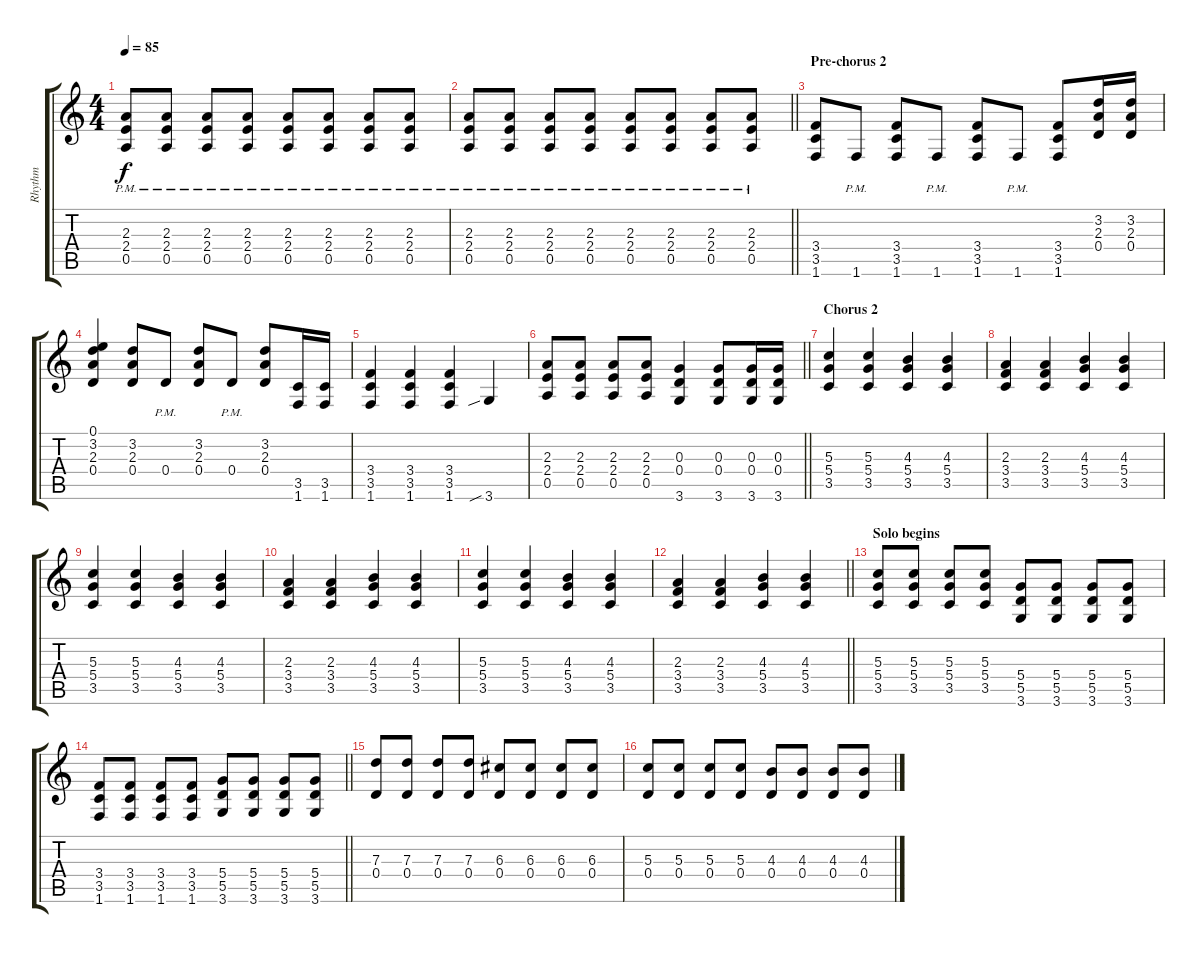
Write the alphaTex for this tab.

\track ("Rhythm" "Rhythm") {instrument overdrivenguitar}
\staff {score tabs}
\tuning (E4 B3 G3 D3 A2 E2) {hide}
\ts (4 4)
\tempo 85
\clef g2
\ks c
(2.3{pm} 2.4{pm} 0.5{pm}).8{dy f} (2.3{pm} 2.4{pm} 0.5{pm}).8 (2.3{pm} 2.4{pm} 0.5).8 (2.3{pm} 2.4{pm} 0.5{pm}).8 (2.3{pm} 2.4{pm} 0.5{pm}).8 (2.3{pm} 2.4{pm} 0.5{pm}).8 (2.3{pm} 2.4{pm} 0.5).8 (2.3{pm} 2.4{pm} 0.5{pm}).8 |
\barLineRight lightlight
(2.3{pm} 2.4{pm} 0.5{pm}).8 (2.3{pm} 2.4{pm} 0.5{pm}).8 (2.3{pm} 2.4{pm} 0.5).8 (2.3{pm} 2.4{pm} 0.5{pm}).8 (2.3{pm} 2.4{pm} 0.5{pm}).8 (2.3{pm} 2.4{pm} 0.5{pm}).8 (2.3{pm} 2.4{pm} 0.5).8 (2.3{pm} 2.4{pm} 0.5{pm}).8 |
\section ("" "Pre-chorus 2")
(3.4 3.5 1.6).8 1.6{pm}.8 (3.4 3.5 1.6).8 1.6{pm}.8 (3.4 3.5 1.6).8 1.6{pm}.8 (3.4 3.5 1.6).8 (3.2 2.3 0.4).16 (3.2 2.3 0.4).16 |
(0.1 3.2 2.3 0.4).4 (3.2 2.3 0.4).8 0.4{pm}.8 (3.2 2.3 0.4).8 0.4{pm}.8 (3.2 2.3 0.4).8 (3.5 1.6).16 (3.5 1.6).16 |
(3.4 3.5 1.6).4 (3.4 3.5 1.6).4 (3.4 3.5 1.6).4 3.6{sib}.4 |
\barLineRight lightlight
(2.3 2.4 0.5).8 (2.3 2.4 0.5).8 (2.3 2.4 0.5).8 (2.3 2.4 0.5).8 (0.3 0.4 3.6).4 (0.3 0.4 3.6).8 (0.3 0.4 3.6).16 (0.3 0.4 3.6).16 |
\section ("" "Chorus 2")
(5.3 5.4 3.5).4 (5.3 5.4 3.5).4 (4.3 5.4 3.5).4 (4.3 5.4 3.5).4 |
(2.3 3.4 3.5).4 (2.3 3.4 3.5).4 (4.3 5.4 3.5).4 (4.3 5.4 3.5).4 |
(5.3 5.4 3.5).4 (5.3 5.4 3.5).4 (4.3 5.4 3.5).4 (4.3 5.4 3.5).4 |
(2.3 3.4 3.5).4 (2.3 3.4 3.5).4 (4.3 5.4 3.5).4 (4.3 5.4 3.5).4 |
(5.3 5.4 3.5).4 (5.3 5.4 3.5).4 (4.3 5.4 3.5).4 (4.3 5.4 3.5).4 |
\barLineRight lightlight
(2.3 3.4 3.5).4 (2.3 3.4 3.5).4 (4.3 5.4 3.5).4 (4.3 5.4 3.5).4 |
\section ("" "Solo begins")
(5.3 5.4 3.5).8 (5.3 5.4 3.5).8 (5.3 5.4 3.5).8 (5.3 5.4 3.5).8 (5.4 5.5 3.6).8 (5.4 5.5 3.6).8 (5.4 5.5 3.6).8 (5.4 5.5 3.6).8 |
\barLineRight lightlight
(3.4 3.5 1.6).8 (3.4 3.5 1.6).8 (3.4 3.5 1.6).8 (3.4 3.5 1.6).8 (5.4 5.5 3.6).8 (5.4 5.5 3.6).8 (5.4 5.5 3.6).8 (5.4 5.5 3.6).8 |
(7.3 0.4).8 (7.3 0.4).8 (7.3 0.4).8 (7.3 0.4).8 (6.3 0.4).8 (6.3 0.4).8 (6.3 0.4).8 (6.3 0.4).8 |
(5.3 0.4).8 (5.3 0.4).8 (5.3 0.4).8 (5.3 0.4).8 (4.3 0.4).8 (4.3 0.4).8 (4.3 0.4).8 (4.3 0.4).8
